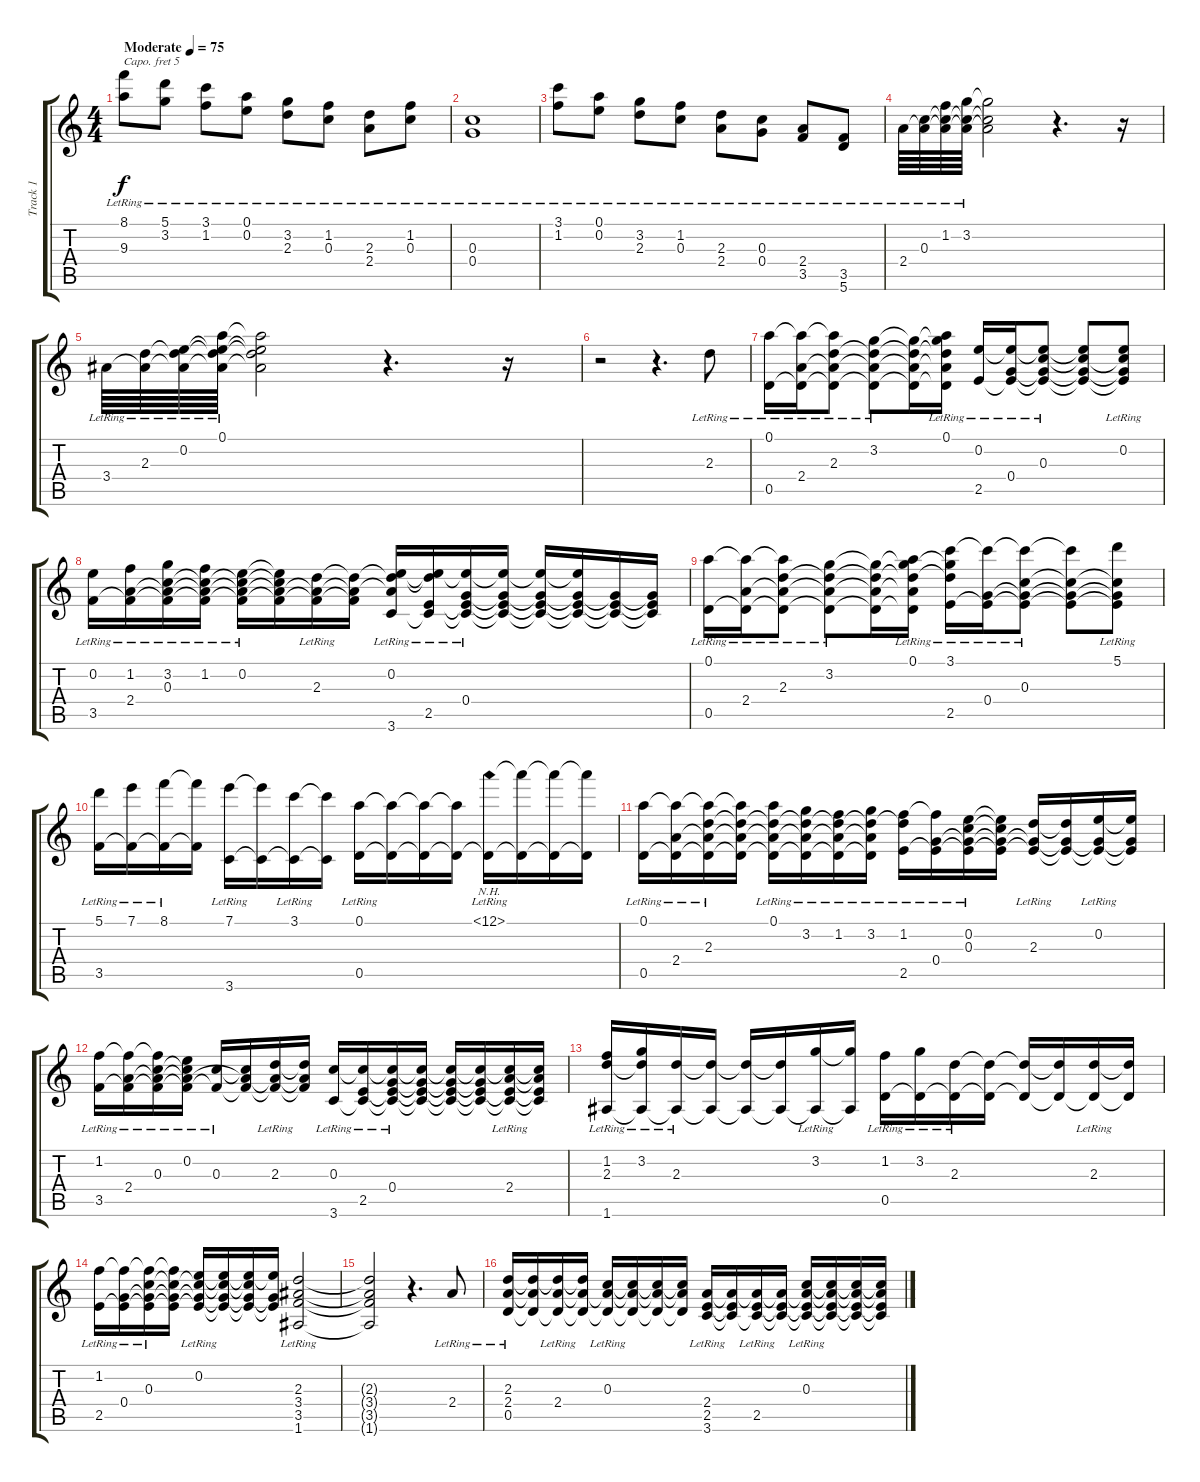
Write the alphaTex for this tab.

\track ("Track 1" "Track 1") {instrument acousticguitarnylon}
\staff {score tabs}
\capo 5
\tuning (E4 B3 G3 D3 A2 E2) {hide}
\ts (4 4)
\tempo (75 "Moderate")
\clef g2
\ks c
(8.1{lr} 9.3{lr}).8{dy f instrument acousticguitarnylon} (5.1{lr} 3.2{lr}).8 (3.1{lr} 1.2{lr}).8 (0.1{lr} 0.2{lr}).8 (3.2{lr} 2.3{lr}).8 (1.2{lr} 0.3{lr}).8 (2.3{lr} 2.4{lr}).8 (1.2{lr} 0.3{lr}).8 |
(0.3{lr} 0.4{lr}).1 |
(3.1{lr} 1.2{lr}).8 (0.1{lr} 0.2{lr}).8 (3.2{lr} 2.3{lr}).8 (1.2{lr} 0.3{lr}).8 (2.3{lr} 2.4{lr}).8 (0.3{lr} 0.4{lr}).8 (2.4{lr} 3.5{lr}).8 (3.5{lr} 5.6{lr}).8 |
2.4{lr}.64 (0.3{lr} 2.4{t}).64 (1.2{lr} 0.3{t} 2.4{t}).64 (3.2{lr} 0.3{t} 2.4{t}).64 (3.2{t} 0.3{t} 2.4{t}).2 r.4{d} r.16 |
3.4{lr}.64 (2.3{lr} 3.4{t}).64 (0.2{lr} 2.3{t} 3.4{t}).64 (0.1{lr} 0.2{t} 2.3{t} 3.4{t}).64 (0.1{t} 0.2{t} 2.3{t} 3.4{t}).2 r.4{d} r.16 |
r.2 r.4{d} 2.3{lr}.8 |
(0.1{lr} 0.5{lr}).16 (0.1{t} 2.4{lr} 0.5{t}).16 (0.1{t} 2.3{lr} 2.4{t} 0.5{t}).8 (3.2{lr} 2.3{t} 2.4{t} 0.5{t}).8 (3.2{t} 2.3{t} 2.4{t} 0.5{t}).16 (0.1{lr} 3.2{t} 2.3{t} 2.4{t} 0.5{t}).16 (0.2{lr} 2.5{lr}).16 (0.2{t} 0.4{lr} 2.5{t}).16 (0.2{t} 0.3{lr} 0.4{t} 2.5{t}).8 (0.2{t} 0.3{t} 0.4{t} 2.5{t}).8 (0.2{lr} 0.3{t} 0.4{t} 2.5{t}).8 |
(0.2{lr} 3.5{lr}).16 (1.2{lr} 2.4{lr} 3.5{t}).16 (3.2{lr} 0.3{lr} 2.4{t} 3.5{t}).16 (1.2{lr} 0.3{t} 2.4{t} 3.5{t}).16 (0.2{lr} 0.3{t} 2.4{t} 3.5{t}).16 (0.2{t} 0.3{t} 2.4{t} 3.5{t}).16 (2.3{lr} 2.4{t} 3.5{t}).16 (2.3{t} 2.4{t} 3.5{t}).16 (0.2{lr} 2.3{t} 2.4{t} 3.6{lr}).16 (0.2{t} 2.3{t} 2.5{lr} 3.6{t}).16 (0.2{t} 0.4{lr} 2.5{t} 3.6{t}).16 (0.2{t} 0.4{t} 2.5{t} 3.6{t}).16 (0.2{t} 0.4{t} 2.5{t} 3.6{t}).16 (0.2{t} 0.4{t} 2.5{t} 3.6{t}).16 (0.4{t} 2.5{t} 3.6{t}).16 (0.4{t} 2.5{t} 3.6{t}).16 |
(0.1{lr} 0.5{lr}).16 (0.1{t} 2.4{lr} 0.5{t}).16 (0.1{t} 2.3{lr} 2.4{t} 0.5{t}).8 (3.2{lr} 2.3{t} 2.4{t} 0.5{t}).8 (3.2{t} 2.3{t} 2.4{t} 0.5{t}).16 (0.1{lr} 3.2{t} 2.3{t} 2.4{t} 0.5{t}).16 (3.1{lr} 3.2{t} 2.3{t} 2.5{lr}).16 (3.1{t} 0.4{lr} 2.5{t}).16 (3.1{t} 0.3{lr} 0.4{t} 2.5{t}).8 (3.1{t} 0.3{t} 0.4{t} 2.5{t}).8 (5.1{lr} 0.3{t} 0.4{t} 2.5{t}).8 |
(5.1{lr} 3.5{lr}).16 (7.1{lr} 3.5{t}).16 (8.1{lr} 3.5{t}).16 (8.1{t} 3.5{t}).16 (7.1{lr} 3.6{lr}).16 (7.1{t} 3.6{t}).16 (3.1{lr} 3.6{t}).16 (3.1{t} 3.6{t}).16 (0.1{lr} 0.5{lr}).16 (0.1{t} 0.5{t}).16 (0.1{t} 0.5{t}).16 (0.1{t} 0.5{t}).16 (12.1{nh lr} 0.5{t}).16 (12.1{t} 0.5{t}).16 (12.1{t} 0.5{t}).16 (12.1{t} 0.5{t}).16 |
(0.1{lr} 0.5{lr}).16 (0.1{t} 2.4{lr} 0.5{t}).16 (0.1{t} 2.3{lr} 2.4{t} 0.5{t}).16 (0.1{t} 2.3{t} 2.4{t} 0.5{t}).16 (0.1{lr} 2.3{t} 2.4{t} 0.5{t}).16 (3.2{lr} 2.3{t} 2.4{t} 0.5{t}).16 (1.2{lr} 2.3{t} 2.4{t} 0.5{t}).16 (3.2{lr} 2.3{t} 2.4{t} 0.5{t}).16 (1.2{lr} 2.3{t} 2.5{lr}).16 (1.2{t} 0.4{lr} 2.5{t}).16 (0.2{lr} 0.3{lr} 0.4{t} 2.5{t}).16 (0.2{t} 0.3{t} 0.4{t} 2.5{t}).16 (2.3{lr} 0.4{t} 2.5{t}).16 (2.3{t} 0.4{t} 2.5{t}).16 (0.2{lr} 0.4{t} 2.5{t}).16 (0.2{t} 0.4{t} 2.5{t}).16 |
(1.2{lr} 3.5{lr}).16 (1.2{t} 2.4{lr} 3.5{t}).16 (1.2{t} 0.3{lr} 2.4{t} 3.5{t}).16 (0.2{lr} 0.3{t} 2.4{t} 3.5{t}).16 (0.3{lr} 3.5{t}).16 (0.3{t} 2.4{t} 3.5{t}).16 (2.3{lr} 2.4{t} 3.5{t}).16 (2.3{t} 2.4{t} 3.5{t}).16 (0.3{lr} 3.6{lr}).16 (0.3{t} 2.5{lr} 3.6{t}).16 (0.3{t} 0.4{lr} 2.5{t} 3.6{t}).16 (0.3{t} 0.4{t} 2.5{t} 3.6{t}).16 (0.3{t} 0.4{t} 2.5{t} 3.6{t}).16 (0.3{t} 0.4{t} 2.5{t} 3.6{t}).16 (0.3{t} 2.4{lr} 2.5{t} 3.6{t}).16 (0.3{t} 2.4{t} 2.5{t} 3.6{t}).16 |
(1.2{lr} 2.3{lr} 1.6{lr}).16 (3.2{lr} 2.3{t} 1.6{t}).16 (2.3{lr} 1.6{t}).16 (2.3{t} 1.6{t}).16 (2.3{t} 1.6{t}).16 (2.3{t} 1.6{t}).16 (3.2{lr} 1.6{t}).16 (3.2{t} 1.6{t}).16 (1.2{lr} 0.5{lr}).16 (3.2{lr} 0.5{t}).16 (2.3{lr} 0.5{t}).16 (2.3{t} 0.5{t}).16 (2.3{t} 0.5{t}).16 (2.3{t} 0.5{t}).16 (2.3{lr} 0.5{t}).16 (2.3{t} 0.5{t}).16 |
(1.2{lr} 2.5{lr}).16 (1.2{t} 0.4{lr} 2.5{t}).16 (1.2{t} 0.3{lr} 0.4{t} 2.5{t}).16 (1.2{t} 0.3{t} 0.4{t} 2.5{t}).16 (0.2{lr} 0.3{t} 0.4{t} 2.5{t}).16 (0.2{t} 0.3{t} 0.4{t} 2.5{t}).16 (0.2{t} 0.3{t} 0.4{t} 2.5{t}).16 (0.2{t} 0.4{t} 2.5{t}).16 (2.3{lr} 3.4{lr} 3.5{lr} 1.6{lr}).2 |
(2.3{t} 3.4{t} 3.5{t} 1.6{t}).2 r.4{d} 2.4{lr}.8 |
(2.3{lr} 2.4{lr} 0.5{lr}).16 (2.3{t} 2.4{t} 0.5{t}).16 (2.3{t} 2.4{lr} 0.5{t}).16 (2.3{t} 2.4{t} 0.5{t}).16 (0.3{lr} 2.4{t} 0.5{t}).16 (0.3{t} 2.4{t} 0.5{t}).16 (0.3{t} 2.4{t} 0.5{t}).16 (0.3{t} 2.4{t} 0.5{t}).16 (2.4{lr} 2.5{lr} 3.6{lr}).16 (2.4{t} 2.5{t} 3.6{t}).16 (2.4{t} 2.5{lr} 3.6{t}).16 (2.4{t} 2.5{t} 3.6{t}).16 (0.3{lr} 2.4{t} 2.5{t} 3.6{t}).16 (0.3{t} 2.4{t} 2.5{t} 3.6{t}).16 (0.3{t} 2.4{t} 2.5{t} 3.6{t}).16 (0.3{t} 2.4{t} 2.5{t} 3.6{t}).16
